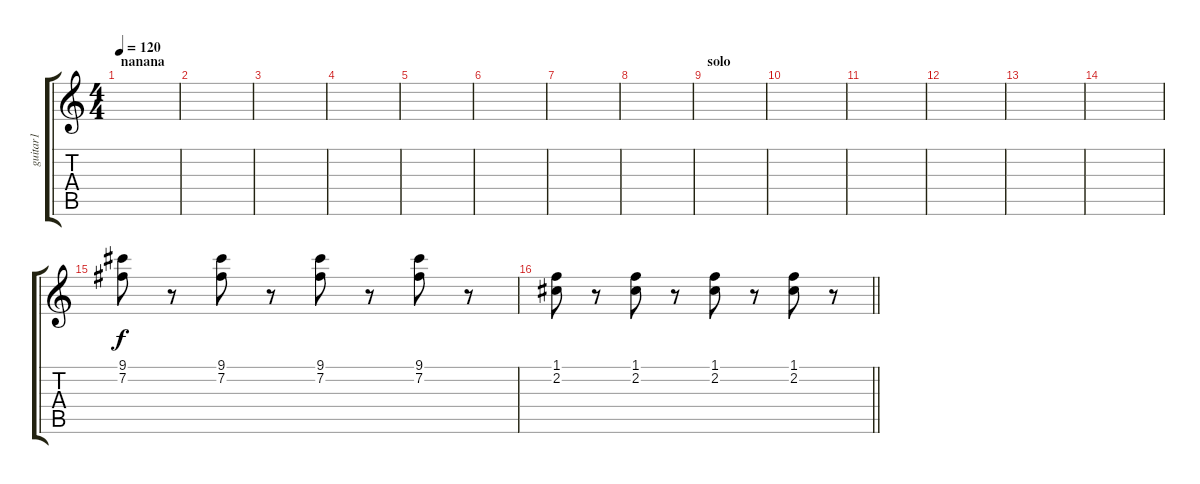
\track ("guitar1" "guitar1") {instrument electricguitarclean}
\staff {score tabs}
\tuning (E4 B3 G3 D3 A2 E2) {hide}
\ts (4 4)
\section ("" "nanana")
\tempo 120
\clef g2
\ks c
|
|
|
|
|
|
|
|
\section ("" "solo")
|
|
|
|
|
|
(9.1 7.2).8 r.8 (9.1 7.2).8 r.8 (9.1 7.2).8 r.8 (9.1 7.2).8 r.8 |
\barLineRight lightlight
(1.1 2.2).8 r.8 (1.1 2.2).8 r.8 (1.1 2.2).8 r.8 (1.1 2.2).8 r.8
